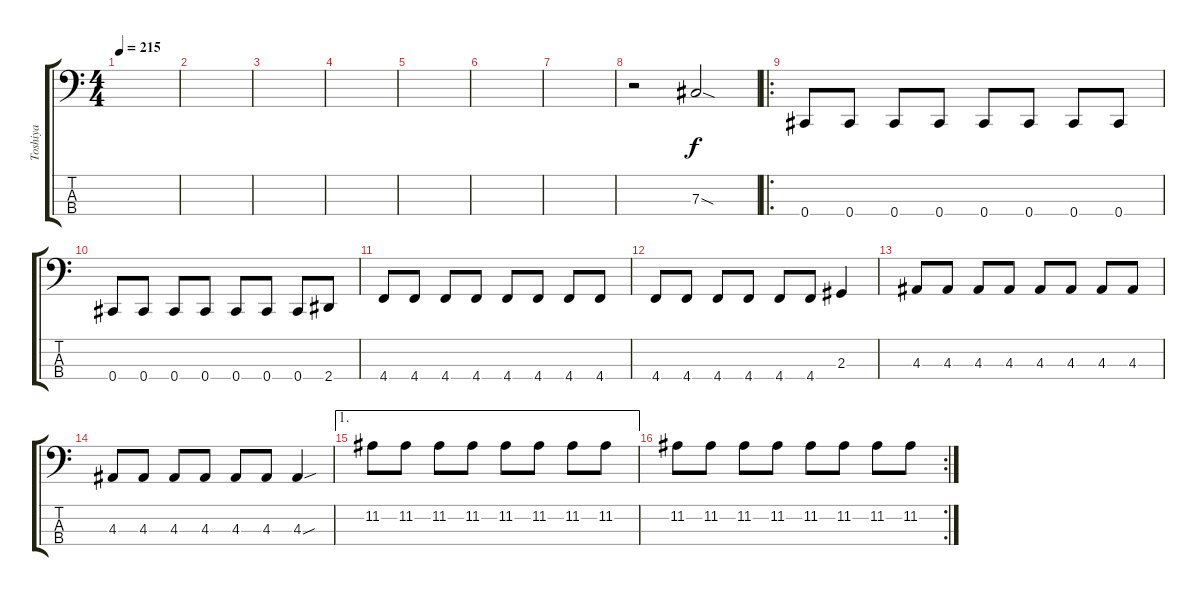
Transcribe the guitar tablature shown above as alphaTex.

\track ("Toshiya" "Toshiya") {instrument electricbasspick}
\staff {score tabs}
\tuning (E2 B1 Gb1 Db1) {hide}
\ts (4 4)
\tempo 215
\clef f4
\ks aminor
|
|
|
|
|
|
|
r.2 7.3{sod}.2 |
\ro
0.4.8 0.4.8 0.4.8 0.4.8 0.4.8 0.4.8 0.4.8 0.4.8 |
0.4.8 0.4.8 0.4.8 0.4.8 0.4.8 0.4.8 0.4.8 2.4.8 |
4.4.8 4.4.8 4.4.8 4.4.8 4.4.8 4.4.8 4.4.8 4.4.8 |
4.4.8 4.4.8 4.4.8 4.4.8 4.4.8 4.4.8 2.3.4 |
4.3.8 4.3.8 4.3.8 4.3.8 4.3.8 4.3.8 4.3.8 4.3.8 |
4.3.8 4.3.8 4.3.8 4.3.8 4.3.8 4.3.8 4.3{sou}.4 |
\ae 1
11.2.8 11.2.8 11.2.8 11.2.8 11.2.8 11.2.8 11.2.8 11.2.8 |
\rc 2
11.2.8 11.2.8 11.2.8 11.2.8 11.2.8 11.2.8 11.2.8 11.2.8
